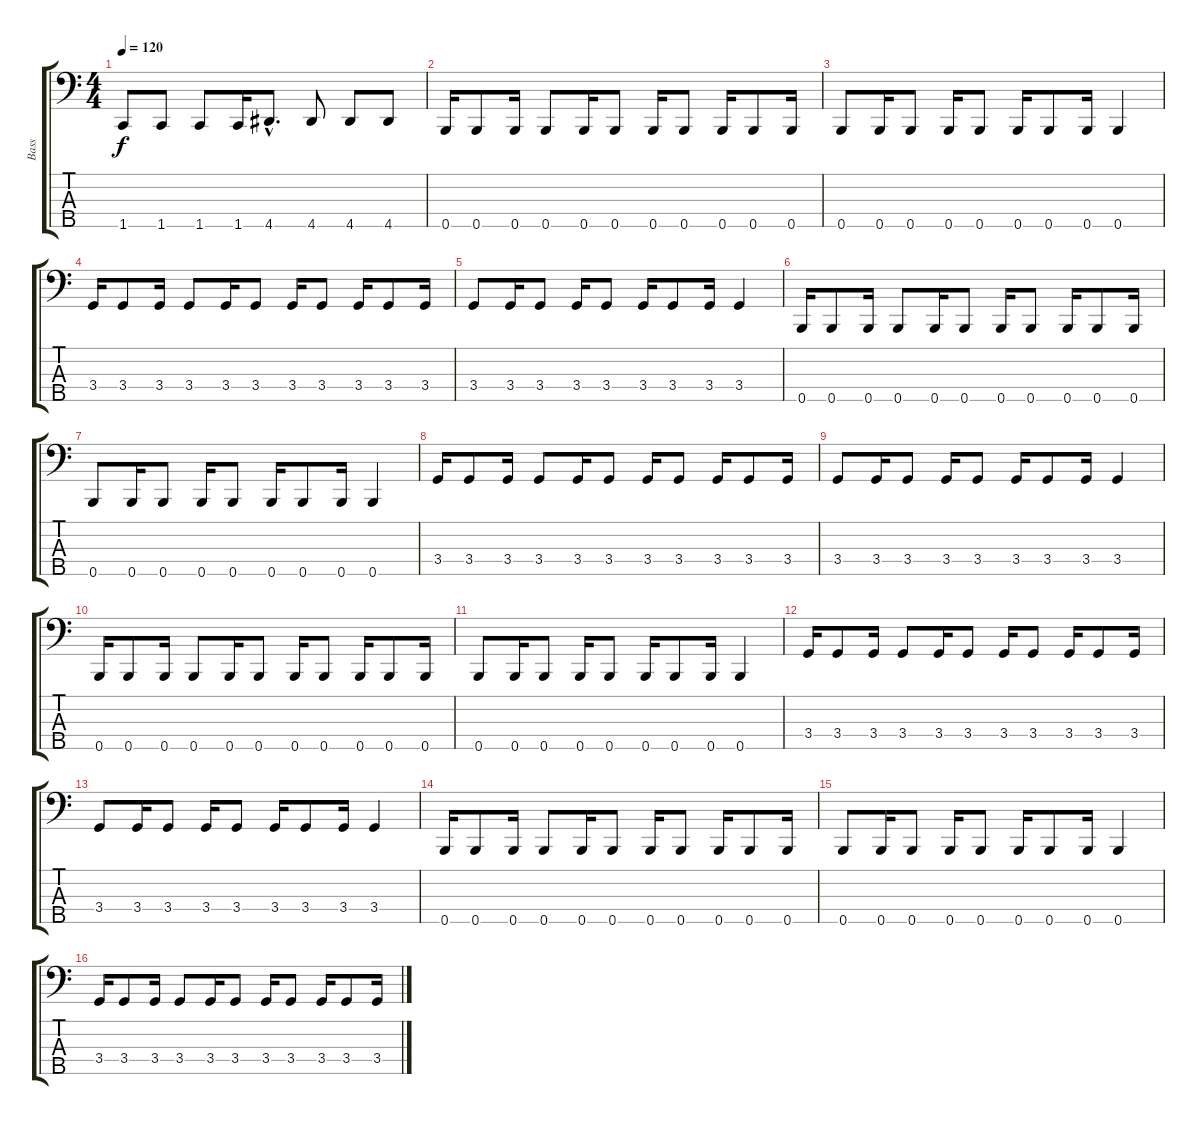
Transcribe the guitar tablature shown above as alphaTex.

\track ("Bass" "Bass") {instrument electricbasspick}
\staff {score tabs}
\tuning (G2 D2 A1 E1 B0) {hide}
\ts (4 4)
\tempo 120
\clef f4
\ks c
1.5{t}.8{dy f} 1.5.8 1.5.8 1.5.16 4.5{hac}.8{d} 4.5.8 4.5.8 4.5.8 |
\section ("" "")
0.5.16 0.5.8 0.5.16 0.5.8 0.5.16 0.5.8 0.5.16 0.5.8 0.5.16 0.5.8 0.5.16 |
0.5.8 0.5.16 0.5.8 0.5.16 0.5.8 0.5.16 0.5.8 0.5.16 0.5.4 |
3.4.16 3.4.8 3.4.16 3.4.8 3.4.16 3.4.8 3.4.16 3.4.8 3.4.16 3.4.8 3.4.16 |
3.4.8 3.4.16 3.4.8 3.4.16 3.4.8 3.4.16 3.4.8 3.4.16 3.4.4 |
0.5.16 0.5.8 0.5.16 0.5.8 0.5.16 0.5.8 0.5.16 0.5.8 0.5.16 0.5.8 0.5.16 |
0.5.8 0.5.16 0.5.8 0.5.16 0.5.8 0.5.16 0.5.8 0.5.16 0.5.4 |
3.4.16 3.4.8 3.4.16 3.4.8 3.4.16 3.4.8 3.4.16 3.4.8 3.4.16 3.4.8 3.4.16 |
3.4.8 3.4.16 3.4.8 3.4.16 3.4.8 3.4.16 3.4.8 3.4.16 3.4.4 |
0.5.16 0.5.8 0.5.16 0.5.8 0.5.16 0.5.8 0.5.16 0.5.8 0.5.16 0.5.8 0.5.16 |
0.5.8 0.5.16 0.5.8 0.5.16 0.5.8 0.5.16 0.5.8 0.5.16 0.5.4 |
3.4.16 3.4.8 3.4.16 3.4.8 3.4.16 3.4.8 3.4.16 3.4.8 3.4.16 3.4.8 3.4.16 |
3.4.8 3.4.16 3.4.8 3.4.16 3.4.8 3.4.16 3.4.8 3.4.16 3.4.4 |
0.5.16 0.5.8 0.5.16 0.5.8 0.5.16 0.5.8 0.5.16 0.5.8 0.5.16 0.5.8 0.5.16 |
0.5.8 0.5.16 0.5.8 0.5.16 0.5.8 0.5.16 0.5.8 0.5.16 0.5.4 |
3.4.16 3.4.8 3.4.16 3.4.8 3.4.16 3.4.8 3.4.16 3.4.8 3.4.16 3.4.8 3.4.16
